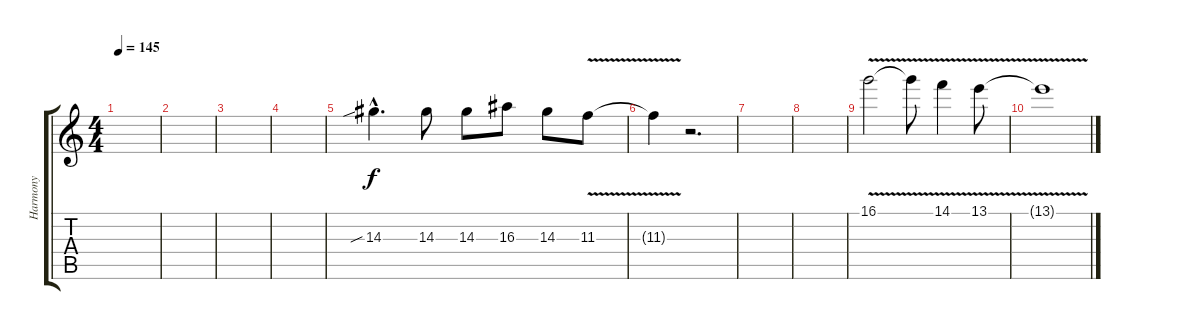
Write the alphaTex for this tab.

\track ("Harmony" "Harmony") {instrument distortionguitar}
\staff {score tabs}
\tuning (Eb4 Bb3 Gb3 Db3 Ab2 Eb2) {hide}
\ts (4 4)
\tempo 145
\clef g2
\ks c
|
|
|
|
14.3{sib hac}.4{d} 14.3.8 14.3.8 16.3.8 14.3.8 11.3{v}.8 |
11.3{t}.4 r.2{d} |
|
|
16.1{v}.2 16.1{t}.8 14.1{v}.4 13.1{v}.8 |
13.1{t}.1
